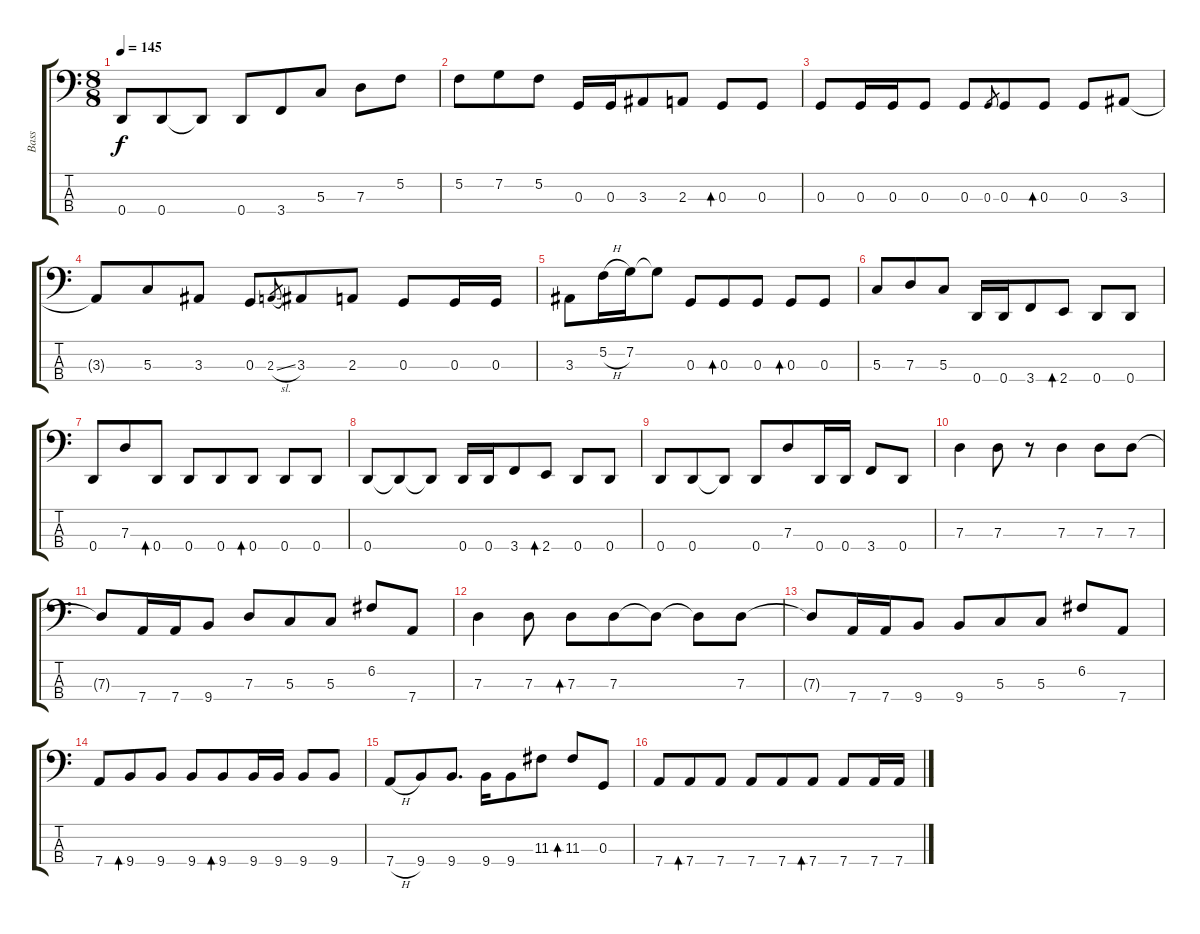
\track ("Bass" "Bass") {instrument electricbasspick}
\staff {score tabs}
\tuning (F2 C2 G1 D1) {hide}
\ts (8 8)
\tempo 145
\clef f4
\ks c
0.4.8{dy f} 0.4.8 0.4{t}.8 0.4.8 3.4.8 5.3.8 7.3.8 5.2.8 |
5.2.8 7.2.8 5.2.8 0.3.16 0.3.16 3.3.8 2.3.8 0.3.8{bd 240} 0.3.8 |
0.3.8 0.3.16 0.3.16 0.3.8 0.3.8 0.3.8{gr} 0.3.8 0.3.8{bd 240} 0.3.8 3.3.8 |
3.3{t}.8 5.3.8 3.3.8 0.3.8 2.3{sl}.8{gr} 3.3.8 2.3.8 0.3.8 0.3.16 0.3.16 |
3.3.8 5.2{h}.16 7.2.16 7.2{t}.8 0.3.8 0.3.8{bd 240} 0.3.8 0.3.8{bd 240} 0.3.8 |
5.3.8 7.3.8 5.3.8 0.4.16 0.4.16 3.4.8 2.4.8{bd 240} 0.4.8 0.4.8 |
0.4.8 7.3.8 0.4.8{bd 240} 0.4.8 0.4.8 0.4.8{bd 240} 0.4.8 0.4.8 |
0.4.8 0.4{t}.8 0.4{t}.8 0.4.16 0.4.16 3.4.8 2.4.8{bd 240} 0.4.8 0.4.8 |
0.4.8 0.4.8 0.4{t}.8 0.4.8 7.3.8 0.4.16 0.4.16 3.4.8 0.4.8 |
7.3.4 7.3.8 r.8 7.3.4 7.3.8 7.3.8 |
7.3{t}.8 7.4.16 7.4.16 9.4.8 7.3.8 5.3.8 5.3.8 6.2.8 7.4.8 |
7.3.4 7.3.8 7.3.8{bd 240} 7.3.8 7.3{t}.8 7.3{t}.8 7.3.8 |
7.3{t}.8 7.4.16 7.4.16 9.4.8 9.4.8 5.3.8 5.3.8 6.2.8 7.4.8 |
7.4.8 9.4.8{bd 240} 9.4.8 9.4.8 9.4.8{bd 240} 9.4.16 9.4.16 9.4.8 9.4.8 |
7.4{h}.8 9.4.8 9.4.8{d} 9.4.16 9.4.8 11.3.8 11.3.8{bd 240} 0.3.8 |
7.4.8 7.4.8{bd 240} 7.4.8 7.4.8 7.4.8 7.4.8{bd 240} 7.4.8 7.4.16 7.4.16
